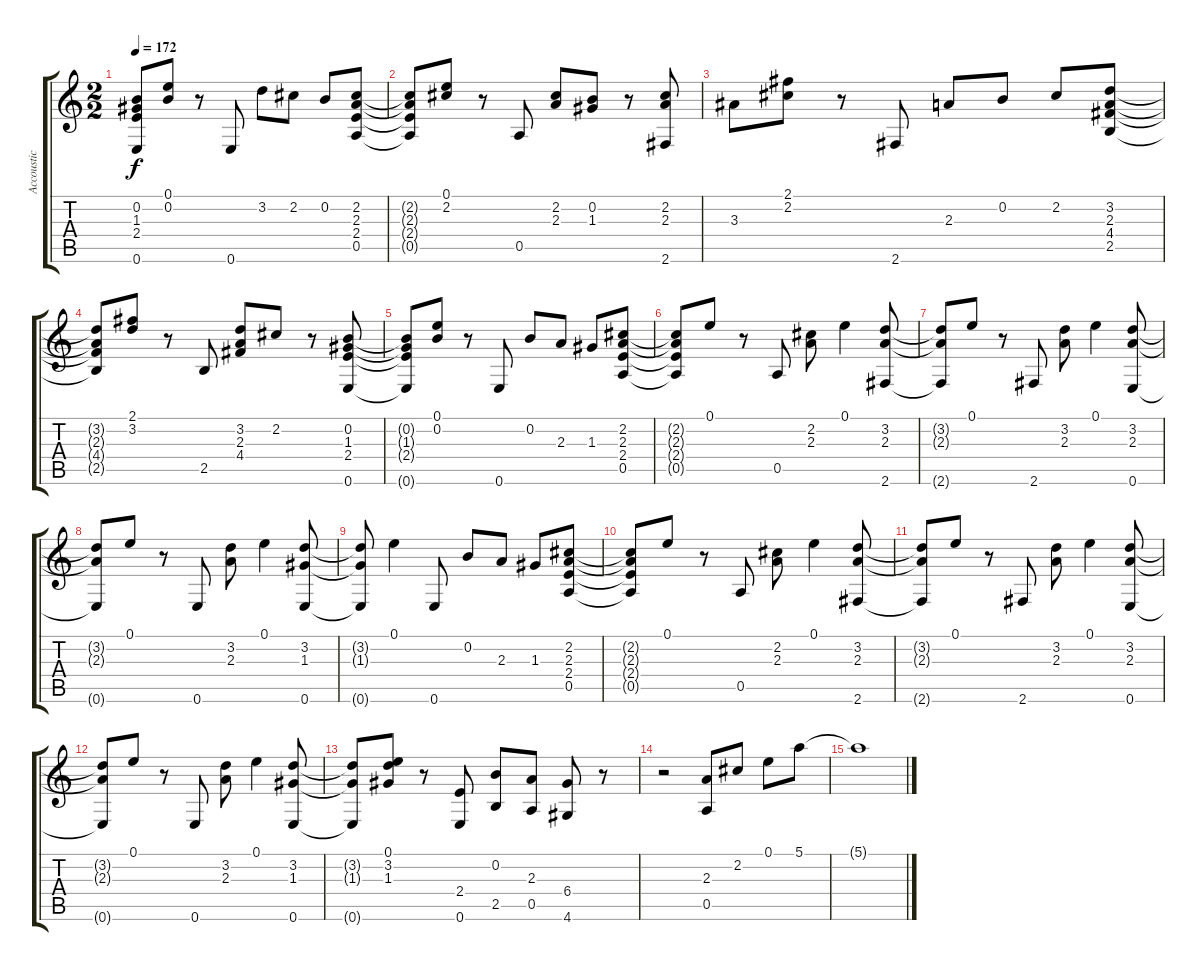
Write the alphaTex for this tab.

\track ("Accoustic Guitar" "Accoustic ") {instrument acousticguitarnylon}
\staff {score tabs}
\tuning (E4 B3 G3 D3 A2 E2) {hide}
\ts (2 2)
\tempo 172
\clef g2
\ks c
(0.2{t} 1.3{t} 2.4{t} 0.6{t}).8{dy f} (0.1 0.2).8 r.8 0.6.8 3.2.8 2.2.8 0.2.8 (2.2 2.3 2.4 0.5).8 |
(2.2{t} 2.3{t} 2.4{t} 0.5{t}).8 (0.1 2.2).8 r.8 0.5.8 (2.2 2.3).8 (0.2 1.3).8 r.8 (2.2 2.3 2.6).8 |
3.3.8 (2.1 2.2).8 r.8 2.6.8 2.3.8 0.2.8 2.2.8 (3.2 2.3 4.4 2.5).8 |
(3.2{t} 2.3{t} 4.4{t} 2.5{t}).8 (2.1 3.2).8 r.8 2.5.8 (3.2 2.3 4.4).8 2.2.8 r.8 (0.2 1.3 2.4 0.6).8 |
(0.2{t} 1.3{t} 2.4{t} 0.6{t}).8 (0.1 0.2).8 r.8 0.6.8 0.2.8 2.3.8 1.3.8 (2.2 2.3 2.4 0.5).8 |
(2.2{t} 2.3{t} 2.4{t} 0.5{t}).8 0.1.8 r.8 0.5.8 (2.2 2.3).8 0.1.4 (3.2 2.3 2.6).8 |
(3.2{t} 2.3{t} 2.6{t}).8 0.1.8 r.8 2.6.8 (3.2 2.3).8 0.1.4 (3.2 2.3 0.6).8 |
(3.2{t} 2.3{t} 0.6{t}).8 0.1.8 r.8 0.6.8 (3.2 2.3).8 0.1.4 (3.2 1.3 0.6).8 |
(3.2{t} 1.3{t} 0.6{t}).8 0.1.4 0.6.8 0.2.8 2.3.8 1.3.8 (2.2 2.3 2.4 0.5).8 |
(2.2{t} 2.3{t} 2.4{t} 0.5{t}).8 0.1.8 r.8 0.5.8 (2.2 2.3).8 0.1.4 (3.2 2.3 2.6).8 |
(3.2{t} 2.3{t} 2.6{t}).8 0.1.8 r.8 2.6.8 (3.2 2.3).8 0.1.4 (3.2 2.3 0.6).8 |
(3.2{t} 2.3{t} 0.6{t}).8 0.1.8 r.8 0.6.8 (3.2 2.3).8 0.1.4 (3.2 1.3 0.6).8 |
(3.2{t} 1.3{t} 0.6{t}).8 (0.1 3.2 1.3).8 r.8 (2.4 0.6).8 (0.2 2.5).8 (2.3 0.5).8 (6.4 4.6).8 r.8 |
r.2 (2.3 0.5).8 2.2.8 0.1.8 5.1.8 |
5.1{t}.1
